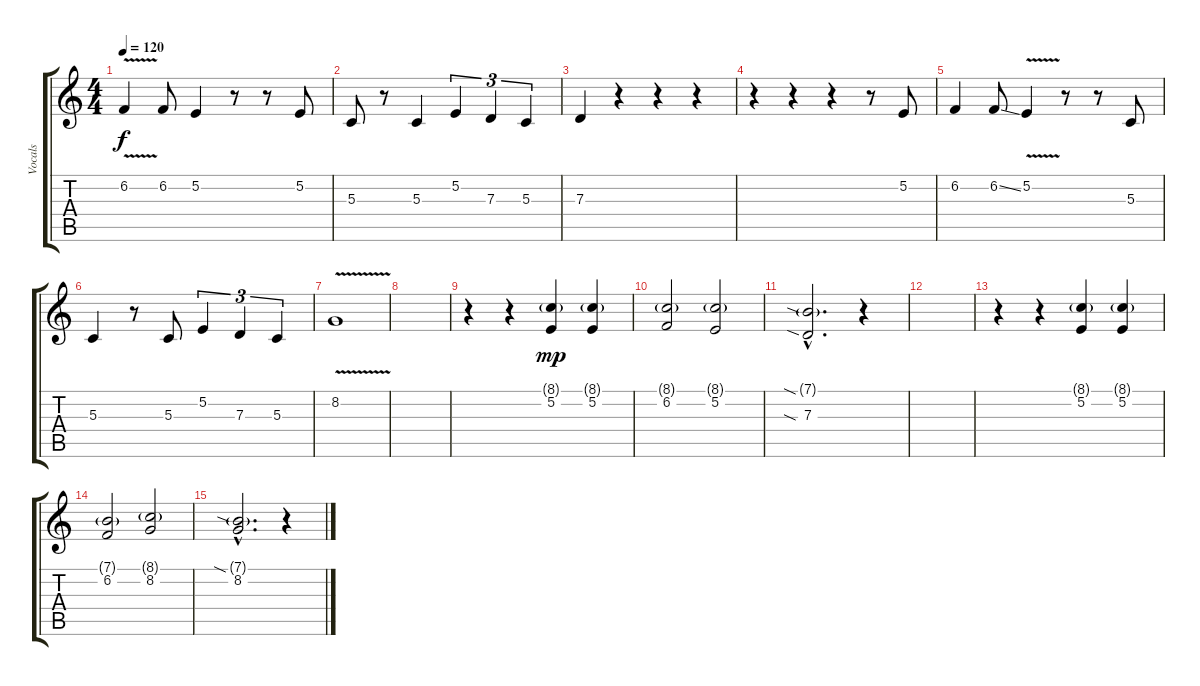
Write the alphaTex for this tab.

\track ("Vocals" "Vocals") {instrument choiraahs}
\staff {score tabs}
\tuning (E4 B3 G3 D3 A2 E2) {hide}
\ts (4 4)
\tempo 120
\clef g2
\ks c
6.2{v}.4{dy f} 6.2.8 5.2.4 r.8 r.8 5.2.8 |
5.3.8 r.8 5.3.4 5.2.4{tu (3 2)} 7.3.4{tu (3 2)} 5.3.4{tu (3 2)} |
7.3.4 r.4 r.4 r.4 |
r.4 r.4 r.4 r.8 5.2.8 |
6.2.4 6.2{ss}.8 5.2{v}.4 r.8 r.8 5.3.8 |
5.3.4 r.8 5.3.8 5.2.4{tu (3 2)} 7.3.4{tu (3 2)} 5.3.4{tu (3 2)} |
8.2{v}.1 |
|
r.4 r.4 (8.1{g} 5.2).4{dy mp} (8.1{g} 5.2).4 |
(8.1{g} 6.2).2 (8.1{g} 5.2).2 |
(7.1{sia g hac} 7.3{sia hac}).2{d} r.4 |
|
r.4 r.4 (8.1{g} 5.2).4 (8.1{g} 5.2).4 |
(7.1{g} 6.2).2 (8.1{g} 8.2).2 |
(7.1{sia g hac} 8.2{hac}).2{d} r.4
